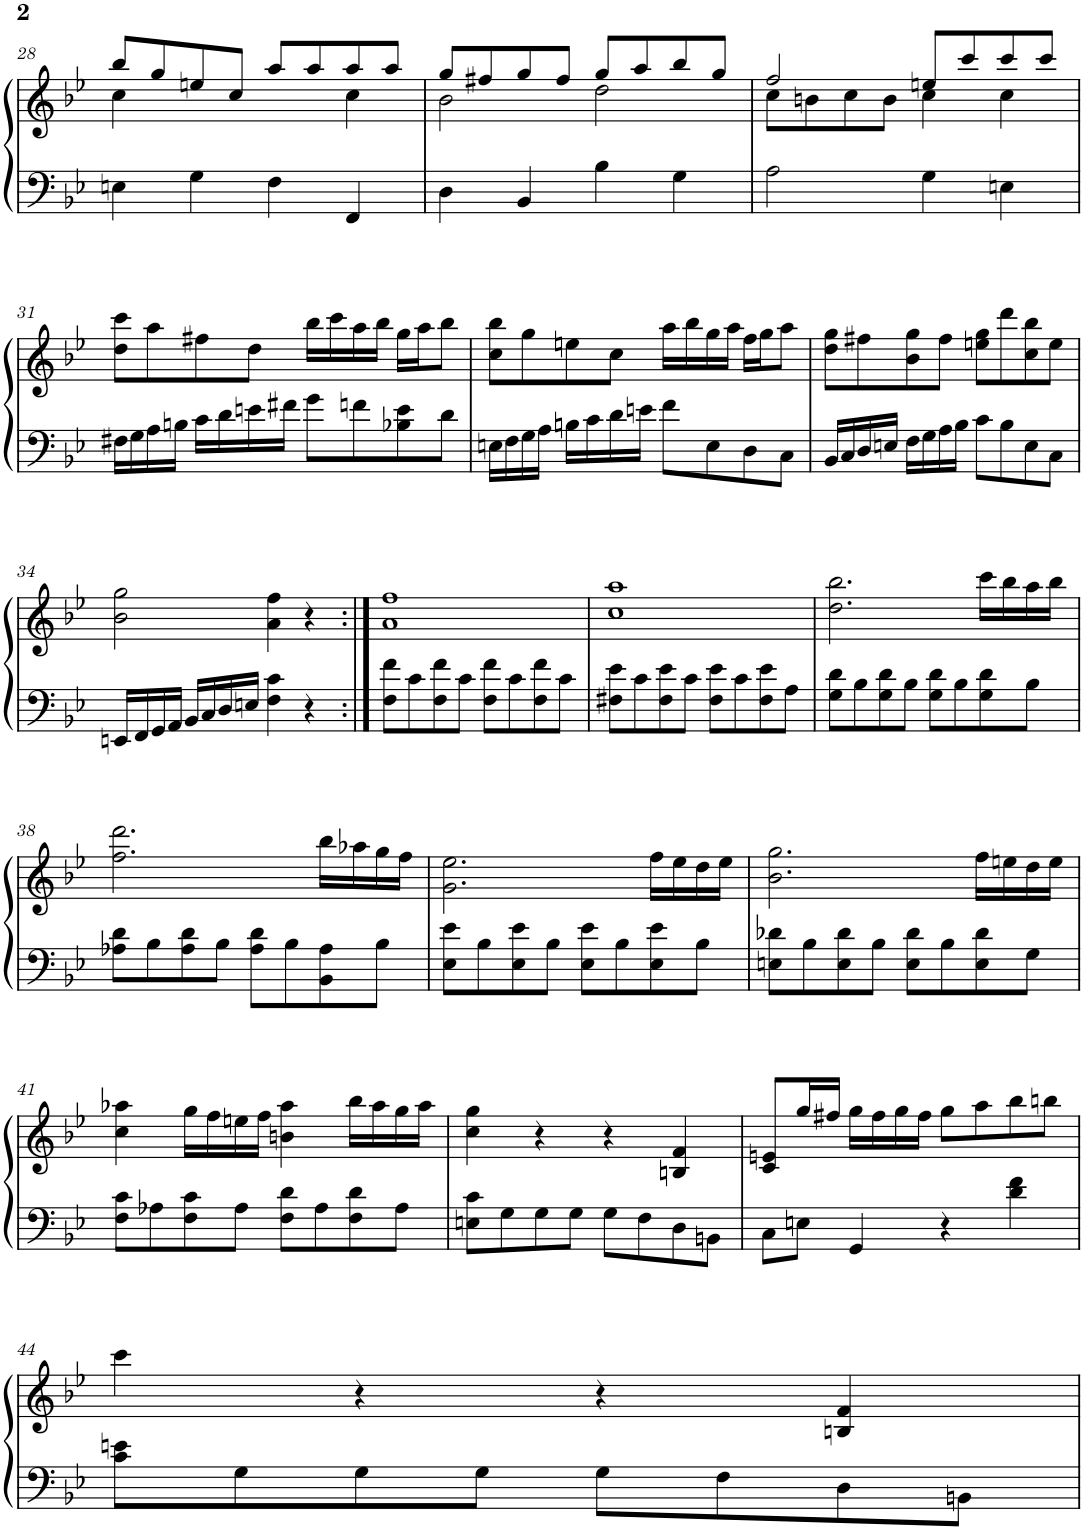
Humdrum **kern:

**kern	**kern
*part1	*part1
*staff2	*staff1
*I"Piano	*
*I'Pno.	*
!!LO:PB:g=z
*clefF4	*clefG2
*k[b-e-]	*k[b-e-]
*M4/4	*M4/4
=28	=28
*	*^
4En\	8bb-/L	4cc\
.	8gg/	.
4G\	8een/	2ryy
.	8cc/J	.
4F\	8aa/L	.
.	8aa/	.
4FF/	8aa/	4cc\
.	8aa/J	.
=29	=29	=29
4D\	8gg/L	2b-\
.	8ff#X/	.
4BB-/	8gg/	.
.	8ff#/J	.
4B-\	8gg/L	2dd\
.	8aa/	.
4G\	8bb-/	.
.	8gg/J	.
=30	=30	=30
2A\	2ff/	8cc\L
.	.	8bn\
.	.	8cc\
.	.	8b\J
4G\	8een/L	4cc\
.	8ccc/	.
4En\	8ccc/	4cc\
.	8ccc/J	.
*	*v	*v
!!LO:LB:g=z
=31	=31
16F#X\LL	8dd\ 8ccc\L
16G\	.
16A\	8aa\
16Bn\JJ	.
16c\LL	8ff#X\
16d\	.
16en\	8dd\J
16f#X\JJ	.
8g\L	16bb-\LL
.	16ccc\
8fn\	16aa\
.	16bb-\JJ
8B-X\ 8e\	16gg\LL
.	16aa\J
8d\J	8bb-\J
=32	=32
16En\LL	8cc\ 8bb-\L
16F\	.
16G\	8gg\
16A\JJ	.
16Bn\LL	8een\
16c\	.
16d\	8cc\J
16en\JJ	.
8f\L	16aa\LL
.	16bb-\
8E\	16gg\
.	16aa\JJ
8D\	16ff\LL
.	16gg\J
8C\J	8aa\J
=33	=33
16BB-/LL	8dd\ 8gg\L
16C/	.
16D/	8ff#X\
16En/JJ	.
16F\LL	8b-\ 8gg\
16G\	.
16A\	8ff#\J
16B-\JJ	.
8c\L	8een\ 8gg\L
8B-\	8ddd\
8E\	8cc\ 8bb-\
8C\J	8ee\J
!!LO:LB:g=z
=34	=34
16EEn/LL	2b-\ 2gg\
16FF/	.
16GG/	.
16AA/JJ	.
16BB-/LL	.
16C/	.
16D/	.
16En/JJ	.
4F\ 4c\	4a\ 4ff\
4r	4r
=35:|!	=35:|!
8F\ 8f\L	1a 1ff
8c\	.
8F\ 8f\	.
8c\J	.
8F\ 8f\L	.
8c\	.
8F\ 8f\	.
8c\J	.
=36	=36
8F#X\ 8e-\L	1cc 1aa
8c\	.
8F#\ 8e-\	.
8c\J	.
8F#\ 8e-\L	.
8c\	.
8F#\ 8e-\	.
8A\J	.
=37	=37
8G\ 8d\L	2.dd\ 2.bb-\
8B-\	.
8G\ 8d\	.
8B-\J	.
8G\ 8d\L	.
8B-\	.
8G\ 8d\	16ccc\LL
.	16bb-\
8B-\J	16aa\
.	16bb-\JJ
!!LO:LB:g=z
=38	=38
8A-X\ 8d\L	2.ff\ 2.ddd\
8B-\	.
8A-\ 8d\	.
8B-\J	.
8A-\ 8d\L	.
8B-\	.
8BB-\ 8A-\	16bb-\LL
.	16aa-X\
8B-\J	16gg\
.	16ff\JJ
=39	=39
8E-\ 8e-\L	2.g\ 2.ee-\
8B-\	.
8E-\ 8e-\	.
8B-\J	.
8E-\ 8e-\L	.
8B-\	.
8E-\ 8e-\	16ff\LL
.	16ee-\
8B-\J	16dd\
.	16ee-\JJ
=40	=40
8En\ 8d-X\L	2.b-\ 2.gg\
8B-\	.
8E\ 8d-\	.
8B-\J	.
8E\ 8d-\L	.
8B-\	.
8E\ 8d-\	16ff\LL
.	16een\
8G\J	16dd\
.	16ee\JJ
!!LO:LB:g=z
=41	=41
8F\ 8c\L	4cc\ 4aa-X\
8A-X\	.
8F\ 8c\	16gg\LL
.	16ff\
8A-\J	16een\
.	16ff\JJ
8F\ 8d\L	4bn\ 4aa-\
8A-\	.
8F\ 8d\	16bb-\LL
.	16aa-\
8A-\J	16gg\
.	16aa-\JJ
=42	=42
8En\ 8c\L	4cc\ 4gg\
8G\	.
8G\	4r
8G\J	.
8G\L	4r
8F\	.
8D\	4Bn/ 4f/
8BBn\J	.
=43	=43
8C\L	8c/ 8en/L
8En\J	16gg/L
.	16ff#X/JJ
4GG/	16gg\LL
.	16ff#\
.	16gg\
.	16ff#\JJ
4r	8gg\L
.	8aa\
4d\ 4f\	8bb-\
.	8bbn\J
!!LO:LB:g=z
=44	=44
8c\ 8en\L	4ccc\
8G\	.
8G\	4r
8G\J	.
8G\L	4r
8F\	.
8D\	4Bn/ 4f/
8BBn\J	.
=	=
*-	*-
